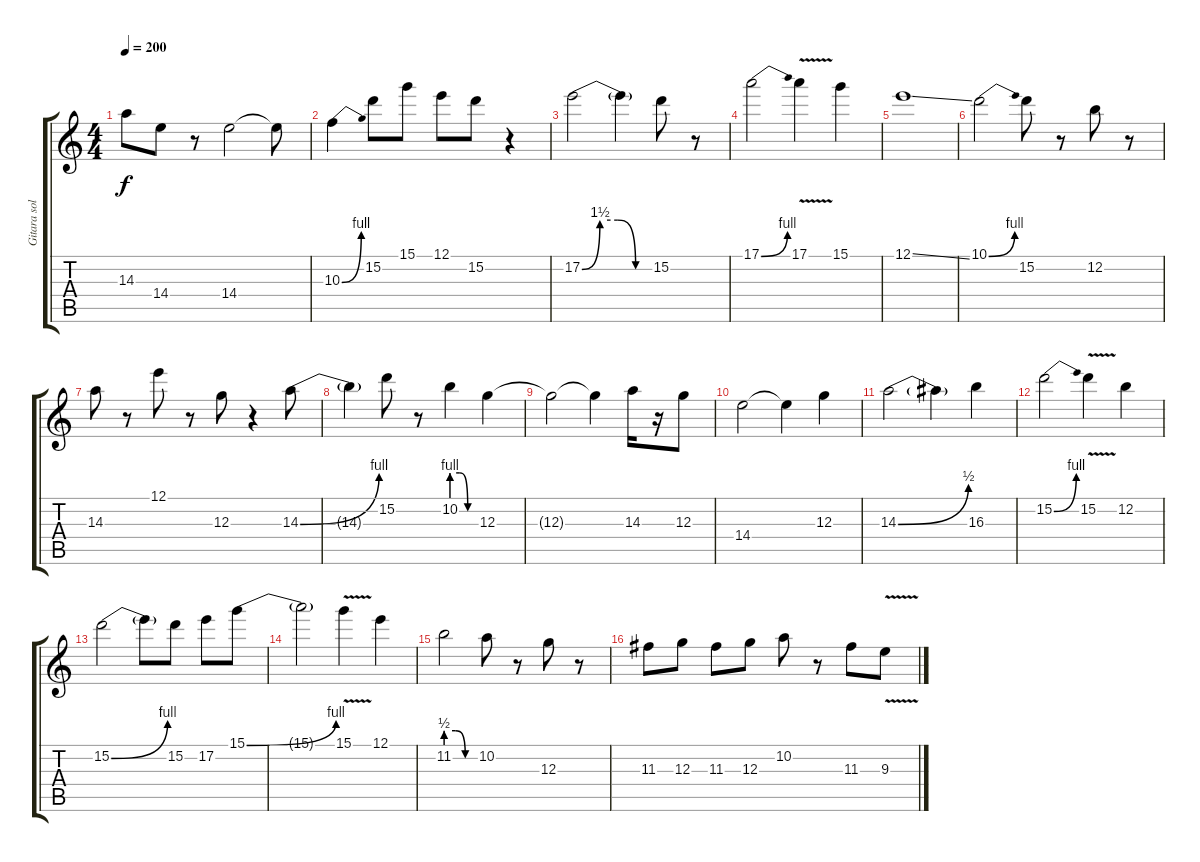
\track ("Gitara solo 2" "Gitara sol") {instrument overdrivenguitar}
\staff {score tabs}
\tuning (E4 B3 G3 D3 A2 E2) {hide}
\ts (4 4)
\tempo 200
\clef g2
\ks c
14.3.8{dy f} 14.4.8 r.8 14.4.2 14.4{t}.8 |
10.3{be (bend 0 0 60 4)}.4 15.2.8 15.1.8 12.1.8 15.2.8 r.4 |
17.2{be (custom 0 0 15 6 30 6 45 0 60 0)}.2 17.2{t}.4 15.2.8 r.8 |
17.1{be (bend 0 0 60 4)}.2 17.1{v}.4 15.1.4 |
12.1{ss}.1 |
10.1{be (bend 0 0 60 4)}.2 15.2.8 r.8 12.2.8 r.8 |
14.3.8 r.8 12.1.8 r.8 12.3.8 r.4 14.3{be (bend 0 0 60 4)}.8 |
14.3{t}.4 15.2.8 r.8 10.2{be (custom 0 4 20 4 40 0 60 0)}.4 12.3.4 |
12.3{t}.2 12.3{t}.4 14.3.16 r.16 12.3.8 |
14.4.2 14.4{t}.4 12.3.4 |
14.3{be (bend 0 0 60 2)}.2 14.3{t}.4 16.3.4 |
15.2{be (bend 0 0 60 4)}.2 15.2{v}.4 12.2.4 |
15.2{be (bend 0 0 60 4)}.2 15.2{t}.8 15.2.8 17.2.8 15.1{be (bend 0 0 60 4)}.8 |
15.1{t}.2 15.1{v}.4 12.1.4 |
11.2{be (custom 0 2 20 2 40 0 60 0)}.2 10.2.8 r.8 12.3.8 r.8 |
11.3.8 12.3.8 11.3.8 12.3.8 10.2.8 r.8 11.3.8 9.3{v}.8
